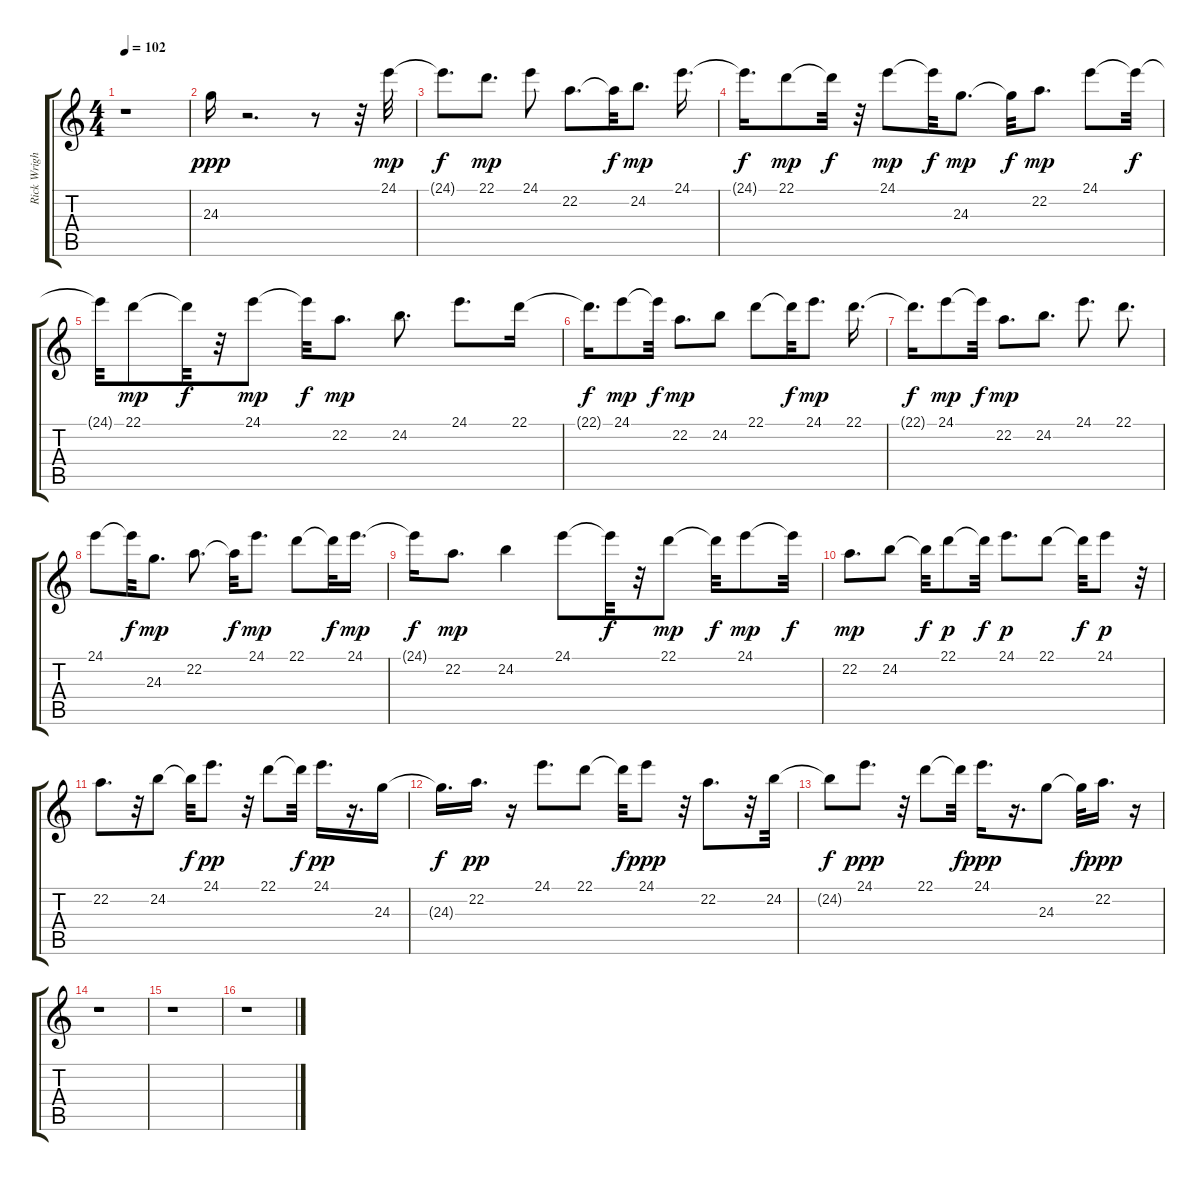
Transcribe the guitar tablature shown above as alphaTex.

\track ("Rick Wright Solo" "Rick Wrigh") {instrument lead2sawtooth}
\staff {score tabs}
\tuning (E4 B3 G3 D3 A2 E2) {hide}
\ts (4 4)
\tempo 102
\clef g2
\ks c
r.1{dy ppp instrument lead2sawtooth} |
24.3.16 r.2{d} r.8 r.32 24.1.32{dy mp} |
24.1{t}.8{d dy f} 22.1.8{d dy mp} 24.1.8 22.2.8{d} 22.2{t}.32{dy f} 24.2.8{d dy mp} 24.1.16{d} |
24.1{t}.16{d dy f} 22.1.8{dy mp} 22.1{t}.32{dy f} r.32 24.1.8{dy mp} 24.1{t}.32{dy f} 24.3.8{d dy mp} 24.3{t}.32{dy f} 22.2.8{d dy mp} 24.1.8 24.1{t}.32{dy f} |
24.1{t}.32 22.1.8{dy mp} 22.1{t}.32{dy f} r.32 24.1.8{dy mp} 24.1{t}.32{dy f} 22.2.8{d dy mp} 24.2.8{d} 24.1.8{d} 22.1.16 |
22.1{t}.16{d dy f} 24.1.8{dy mp} 24.1{t}.32{dy f} 22.2.8{d dy mp} 24.2.8 22.1.8 22.1{t}.32{dy f} 24.1.8{d dy mp} 22.1.16{d} |
22.1{t}.16{d dy f} 24.1.8{dy mp} 24.1{t}.32{dy f} 22.2.8{d dy mp} 24.2.8{d} 24.1.8{d} 22.1.8{d} |
24.1.8 24.1{t}.32{dy f} 24.3.8{d dy mp} 22.2.8{d} 22.2{t}.32{dy f} 24.1.8{d dy mp} 22.1.8 22.1{t}.32{dy f} 24.1.16{d dy mp} |
24.1{t}.16{dy f} 22.2.8{d dy mp} 24.2.4 24.1.8 24.1{t}.32{dy f} r.32 22.1.8{dy mp} 22.1{t}.32{dy f} 24.1.8{dy mp} 24.1{t}.32{dy f} |
22.2.8{d dy mp} 24.2.8 24.2{t}.32{dy f} 22.1.8{dy p} 22.1{t}.32{dy f} 24.1.8{d dy p} 22.1.8 22.1{t}.32{dy f} 24.1.8{dy p} r.32 |
22.2.8{d} r.32 24.2.8 24.2{t}.32{dy f} 24.1.8{d dy pp} r.32 22.1.8 22.1{t}.32{dy f} 24.1.16{d dy pp} r.16{d} 24.3.16 |
24.3{t}.16{d dy f} 22.2.16{d dy pp} r.16 24.1.8{d} 22.1.8 22.1{t}.32{dy f} 24.1.8{dy ppp} r.32 22.2.8{d} r.32 24.2.32 |
24.2{t}.8{dy f} 24.1.8{d dy ppp} r.32 22.1.8 22.1{t}.32{dy f} 24.1.16{d dy ppp} r.16{d} 24.3.8 24.3{t}.32{dy f} 22.2.16{d dy ppp} r.16 |
r.1 |
r.1 |
r.1
